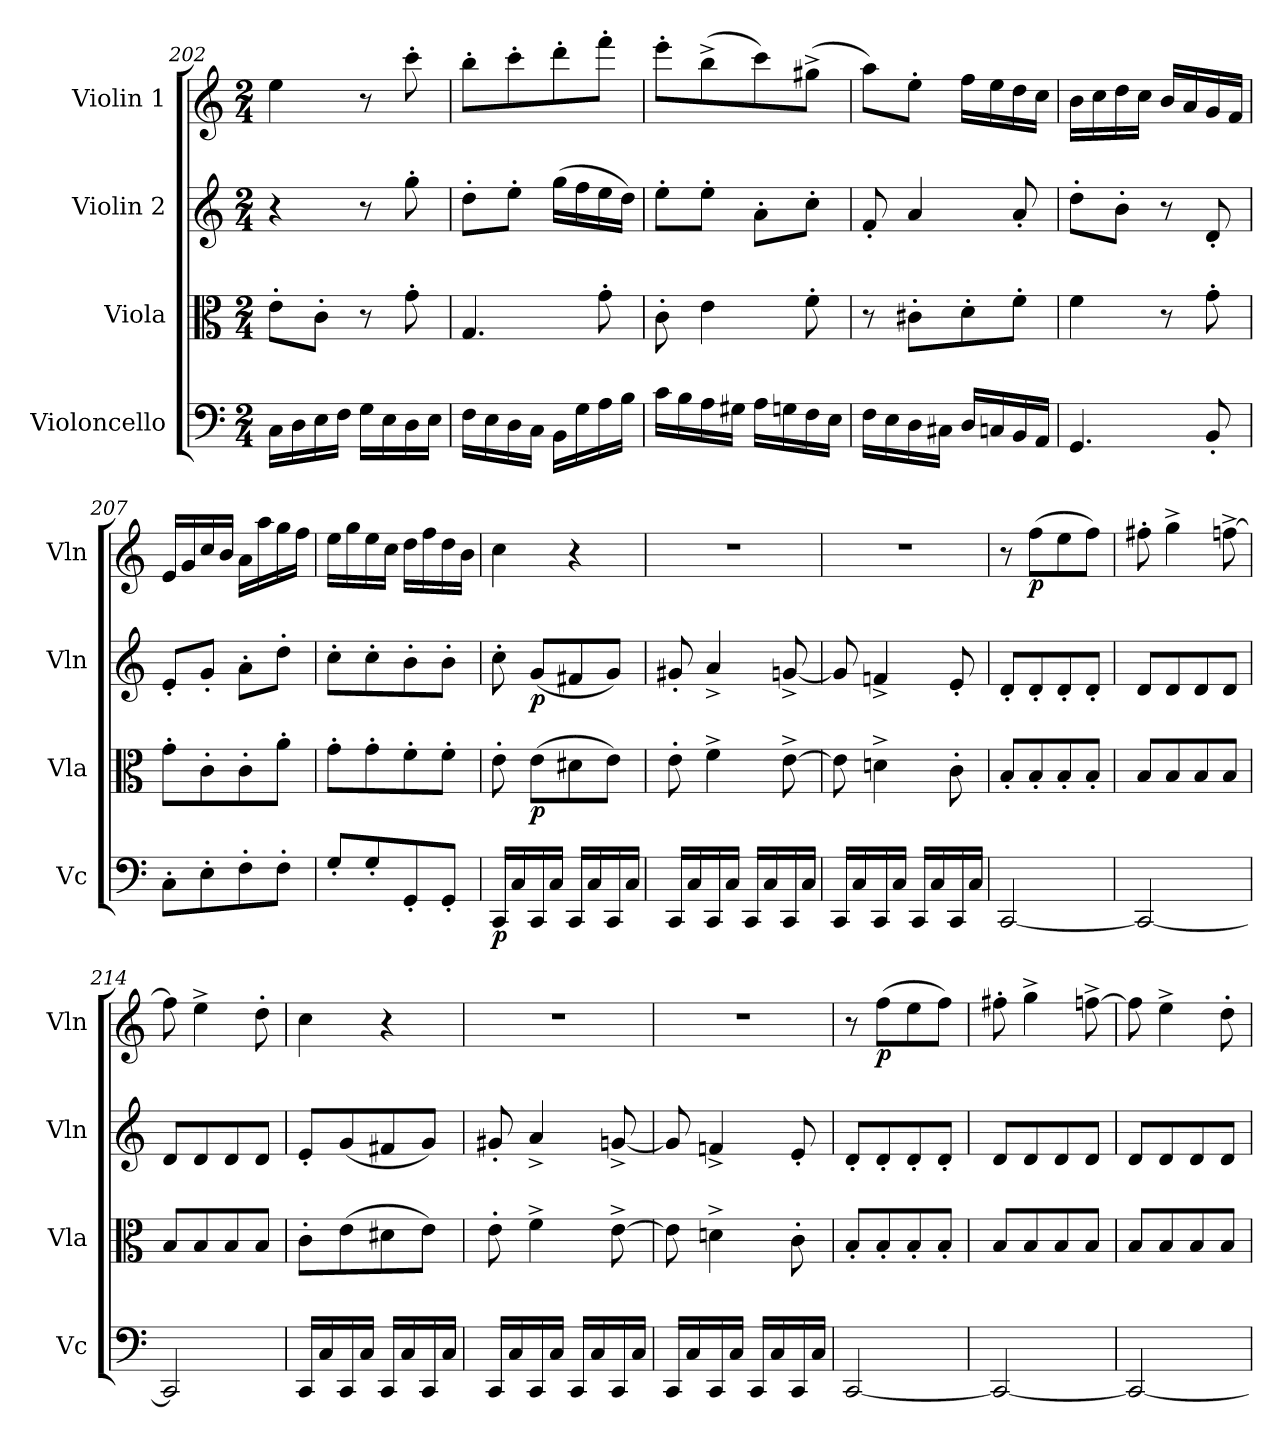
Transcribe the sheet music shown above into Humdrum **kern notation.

**kern	**dynam	**kern	**dynam	**kern	**dynam	**kern	**dynam
*part4	*part4	*part3	*part3	*part2	*part2	*part1	*part1
*staff4	*staff4	*staff3	*staff3	*staff2	*staff2	*staff1	*staff1
*I"Violoncello	*	*I"Viola	*	*I"Violin 2	*	*I"Violin 1	*
*I'Vc	*	*I'Vla	*	*I'Vln	*	*I'Vln	*
*clefF4	*	*clefC3	*	*clefG2	*	*clefG2	*
*k[]	*	*k[]	*	*k[]	*	*k[]	*
*M2/4	*	*M2/4	*	*M2/4	*	*M2/4	*
=202	=202	=202	=202	=202	=202	=202	=202
16C\LL	.	8e'\L	.	4r	.	4ee\	.
16D\	.	.	.	.	.	.	.
16E\	.	8c'\J	.	.	.	.	.
16F\JJ	.	.	.	.	.	.	.
16G\LL	.	8r	.	8r	.	8r	.
16E\	.	.	.	.	.	.	.
16D\	.	8g'\	.	8gg'\	.	8ccc'\	.
16E\JJ	.	.	.	.	.	.	.
=203	=203	=203	=203	=203	=203	=203	=203
16F\LL	.	4.G/	.	8dd'\L	.	8bb'\L	.
16E\	.	.	.	.	.	.	.
16D\	.	.	.	8ee'\J	.	8ccc'\	.
16C\JJ	.	.	.	.	.	.	.
16BB\LL	.	.	.	(16gg\LL	.	8ddd'\	.
16G\	.	.	.	16ff\	.	.	.
16A\	.	8g'\	.	16ee\	.	8fff'\J	.
16B\JJ	.	.	.	16dd\JJ)	.	.	.
=204	=204	=204	=204	=204	=204	=204	=204
16c\LL	.	8c'\	.	8ee'\L	.	8eee'\L	.
16B\	.	.	.	.	.	.	.
16A\	.	4e\	.	8ee'\J	.	(8bb^\	.
16G#X\JJ	.	.	.	.	.	.	.
16A\LL	.	.	.	8a'\L	.	8ccc\)	.
16Gn\	.	.	.	.	.	.	.
16F\	.	8f'\	.	8cc'\J	.	(8gg#X^\J	.
16E\JJ	.	.	.	.	.	.	.
!!LO:LB:g=z
=205	=205	=205	=205	=205	=205	=205	=205
16F\LL	.	8r	.	8f'/	.	8aa\L)	.
16E\	.	.	.	.	.	.	.
16D\	.	8c#X'\L	.	4a/	.	8ee'\J	.
16C#X\JJ	.	.	.	.	.	.	.
16D/LL	.	8d'\	.	.	.	16ff\LL	.
16Cn/	.	.	.	.	.	16ee\	.
16BB/	.	8f'\J	.	8a'/	.	16dd\	.
16AA/JJ	.	.	.	.	.	16cc\JJ	.
!!LO:PB:g=z
=206	=206	=206	=206	=206	=206	=206	=206
4.GG/	.	4f\	.	8dd'\L	.	16b\LL	.
.	.	.	.	.	.	16cc\	.
.	.	.	.	8b'\J	.	16dd\	.
.	.	.	.	.	.	16cc\JJ	.
.	.	8r	.	8r	.	16b/LL	.
.	.	.	.	.	.	16a/	.
8BB'/	.	8g'\	.	8d'/	.	16g/	.
.	.	.	.	.	.	16f/JJ	.
=207	=207	=207	=207	=207	=207	=207	=207
8C'\L	.	8g'\L	.	8e'/L	.	16e/LL	.
.	.	.	.	.	.	16g/	.
8E'\	.	8c'\	.	8g'/J	.	16cc/	.
.	.	.	.	.	.	16b/JJ	.
8F'\	.	8c'\	.	8a'\L	.	16a\LL	.
.	.	.	.	.	.	16aa\	.
8F'\J	.	8a'\J	.	8dd'\J	.	16gg\	.
.	.	.	.	.	.	16ff\JJ	.
=208	=208	=208	=208	=208	=208	=208	=208
8G'/L	.	8g'\L	.	8cc'\L	.	16ee\LL	.
.	.	.	.	.	.	16gg\	.
8G'/	.	8g'\	.	8cc'\	.	16ee\	.
.	.	.	.	.	.	16cc\JJ	.
8GG'/	.	8f'\	.	8b'\	.	16dd\LL	.
.	.	.	.	.	.	16ff\	.
8GG'/J	.	8f'\J	.	8b'\J	.	16dd\	.
.	.	.	.	.	.	16b\JJ	.
=209	=209	=209	=209	=209	=209	=209	=209
!	!LO:DY:b	!	!	!	!	!	!
16CC/LL	p	8e'\	.	8cc'\	.	4cc\	.
16C/	.	.	.	.	.	.	.
!	!	!	!LO:DY:b	!	!LO:DY:b	!	!
16CC/	.	(8e\L	p	(8g/L	p	.	.
16C/JJ	.	.	.	.	.	.	.
16CC/LL	.	8d#X\	.	8f#X/	.	4r	.
16C/	.	.	.	.	.	.	.
16CC/	.	8e\J)	.	8g/J)	.	.	.
16C/JJ	.	.	.	.	.	.	.
!!LO:LB:g=z
=210	=210	=210	=210	=210	=210	=210	=210
16CC/LL	.	8e'\	.	8g#X'/	.	2r	.
16C/	.	.	.	.	.	.	.
16CC/	.	4f^\	.	4a^/	.	.	.
16C/JJ	.	.	.	.	.	.	.
16CC/LL	.	.	.	.	.	.	.
16C/	.	.	.	.	.	.	.
16CC/	.	[8e^\	.	[8gn^/	.	.	.
16C/JJ	.	.	.	.	.	.	.
=211	=211	=211	=211	=211	=211	=211	=211
16CC/LL	.	8e\]	.	8g/]	.	2r	.
16C/	.	.	.	.	.	.	.
16CC/	.	4dn^\	.	4fn^/	.	.	.
16C/JJ	.	.	.	.	.	.	.
16CC/LL	.	.	.	.	.	.	.
16C/	.	.	.	.	.	.	.
16CC/	.	8c'\	.	8e'/	.	.	.
16C/JJ	.	.	.	.	.	.	.
!!LO:LB:g=z
=212	=212	=212	=212	=212	=212	=212	=212
[2CC/	.	8B'/L	.	8d'/L	.	8r	.
!	!	!	!	!	!	!	!LO:DY:b
.	.	8B'/	.	8d'/	.	(8ff\L	p
.	.	8B'/	.	8d'/	.	8ee\	.
.	.	8B'/J	.	8d'/J	.	8ff\J)	.
=213	=213	=213	=213	=213	=213	=213	=213
2CC/_	.	8B/L	.	8d/L	.	8ff#X'\	.
.	.	8B/	.	8d/	.	4gg^\	.
.	.	8B/	.	8d/	.	.	.
.	.	8B/J	.	8d/J	.	[8ffn^\	.
=214	=214	=214	=214	=214	=214	=214	=214
2CC/]	.	8B/L	.	8d/L	.	8ff\]	.
.	.	8B/	.	8d/	.	4ee^\	.
.	.	8B/	.	8d/	.	.	.
.	.	8B/J	.	8d/J	.	8dd'\	.
=215	=215	=215	=215	=215	=215	=215	=215
16CC/LL	.	8c'\L	.	8e'/L	.	4cc\	.
16C/	.	.	.	.	.	.	.
16CC/	.	(8e\	.	(8g/	.	.	.
16C/JJ	.	.	.	.	.	.	.
16CC/LL	.	8d#X\	.	8f#X/	.	4r	.
16C/	.	.	.	.	.	.	.
16CC/	.	8e\J)	.	8g/J)	.	.	.
16C/JJ	.	.	.	.	.	.	.
=216	=216	=216	=216	=216	=216	=216	=216
16CC/LL	.	8e'\	.	8g#X'/	.	2r	.
16C/	.	.	.	.	.	.	.
16CC/	.	4f^\	.	4a^/	.	.	.
16C/JJ	.	.	.	.	.	.	.
16CC/LL	.	.	.	.	.	.	.
16C/	.	.	.	.	.	.	.
16CC/	.	[8e^\	.	[8gn^/	.	.	.
16C/JJ	.	.	.	.	.	.	.
=217	=217	=217	=217	=217	=217	=217	=217
16CC/LL	.	8e\]	.	8g/]	.	2r	.
16C/	.	.	.	.	.	.	.
16CC/	.	4dn^\	.	4fn^/	.	.	.
16C/JJ	.	.	.	.	.	.	.
16CC/LL	.	.	.	.	.	.	.
16C/	.	.	.	.	.	.	.
16CC/	.	8c'\	.	8e'/	.	.	.
16C/JJ	.	.	.	.	.	.	.
!!LO:LB:g=z
=218	=218	=218	=218	=218	=218	=218	=218
[2CC/	.	8B'/L	.	8d'/L	.	8r	.
!	!	!	!	!	!	!	!LO:DY:b
.	.	8B'/	.	8d'/	.	(8ff\L	p
.	.	8B'/	.	8d'/	.	8ee\	.
.	.	8B'/J	.	8d'/J	.	8ff\J)	.
!!LO:LB:g=z
=219	=219	=219	=219	=219	=219	=219	=219
2CC/_	.	8B/L	.	8d/L	.	8ff#X'\	.
.	.	8B/	.	8d/	.	4gg^\	.
.	.	8B/	.	8d/	.	.	.
.	.	8B/J	.	8d/J	.	[8ffn^\	.
=220	=220	=220	=220	=220	=220	=220	=220
2CC/_	.	8B/L	.	8d/L	.	8ff\]	.
.	.	8B/	.	8d/	.	4ee^\	.
.	.	8B/	.	8d/	.	.	.
.	.	8B/J	.	8d/J	.	8dd'\	.
=	=	=	=	=	=	=	=
*-	*-	*-	*-	*-	*-	*-	*-
